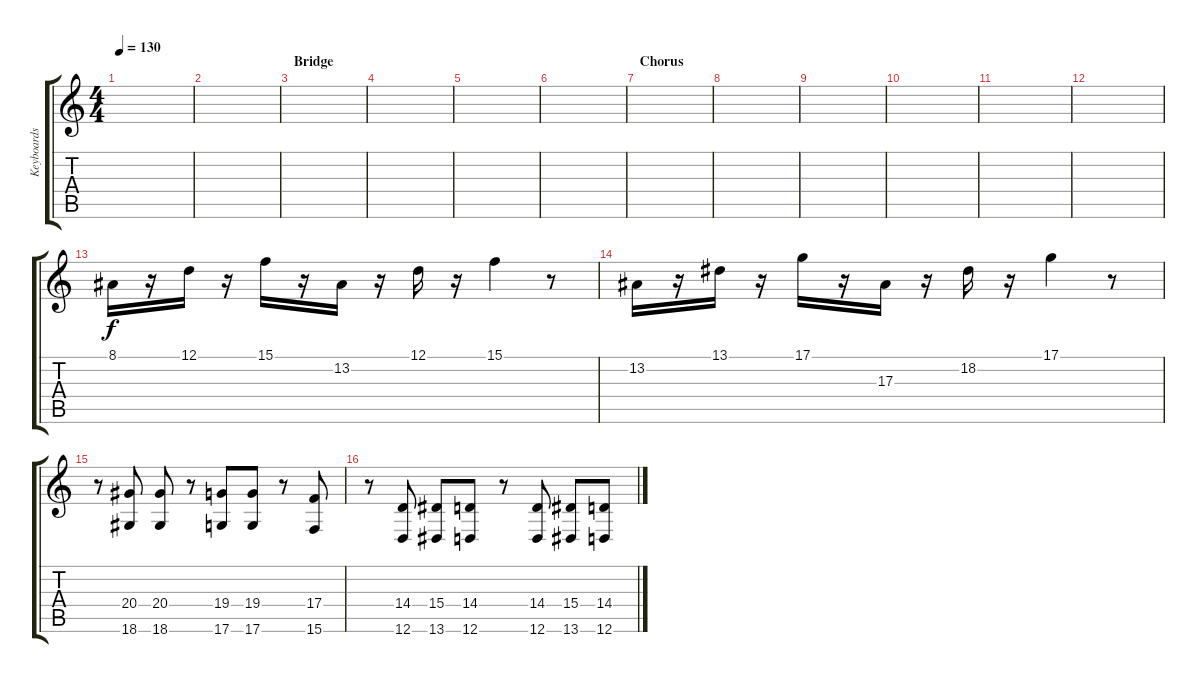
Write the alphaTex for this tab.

\track ("Keyboards (Tuomas Holopainen)" "Keyboards ") {instrument fx4atmosphere}
\staff {score tabs}
\tuning (D4 A3 F3 C3 G2 D2) {hide}
\ts (4 4)
\tempo 130
\clef g2
\ks c
|
|
\section ("" "Bridge")
|
|
|
|
\section ("" "Chorus")
|
|
|
|
|
|
8.1.16{instrument stringensemble1} r.16 12.1.16 r.16 15.1.16 r.16 13.2.16 r.16 12.1.16 r.16 15.1.4 r.8 |
13.2.16 r.16 13.1.16 r.16 17.1.16 r.16 17.3.16 r.16 18.2.16 r.16 17.1.4 r.8 |
r.8 (20.4 18.6).8 (20.4 18.6).8 r.8 (19.4 17.6).8 (19.4 17.6).8 r.8 (17.4 15.6).8 |
r.8 (14.4 12.6).8 (15.4 13.6).8 (14.4 12.6).8 r.8 (14.4 12.6).8 (15.4 13.6).8 (14.4 12.6).8
